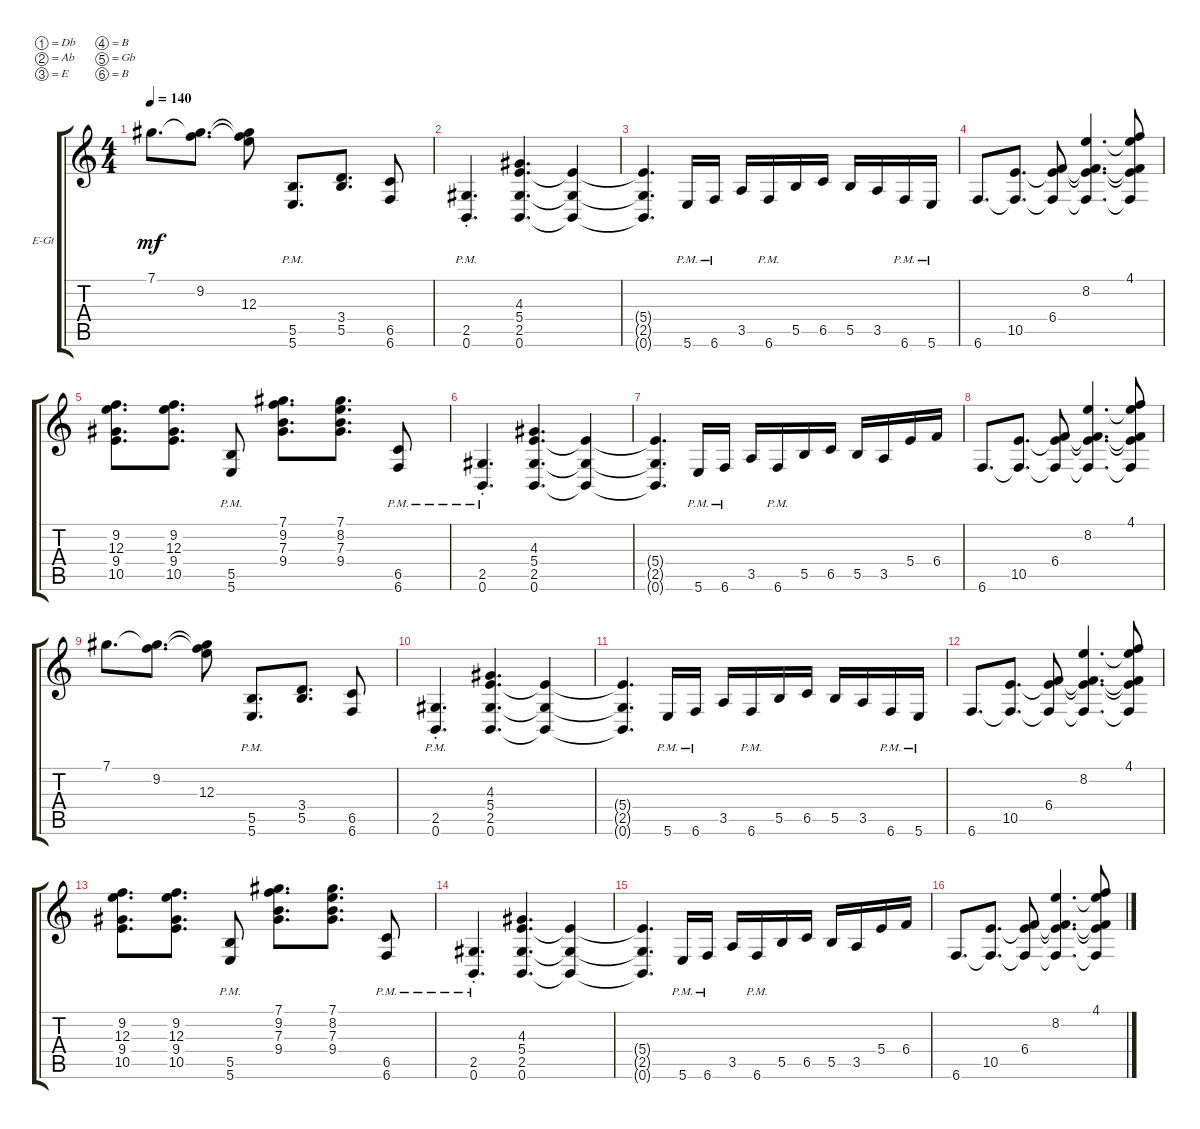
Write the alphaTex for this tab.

\defaultSystemsLayout 4
\bracketExtendMode groupsimilarinstruments
\firstSystemTrackNameOrientation horizontal
\otherSystemsTrackNameOrientation horizontal
\track ("Electric Guitar" "E-Gt") {instrument distortionguitar}
\staff {score tabs}
\tuning (Db4 Ab3 E3 B2 Gb2 B1)
\ts (4 4)
\tempo 140
\clef g2
\ks c
7.1.8{d dy mf} (9.2 7.1{t}).8{d} (12.3 9.2{t} 7.1{t}).8 (5.6{pm} 5.5{pm}).8{d} (5.5 3.4).8{d} (6.5 6.6).8 |
(2.5{pm st} 0.6{pm st}).4{d} (0.6 2.5 5.4 4.3).4{d} (0.6{t} 2.5{t} 5.4{t}).4 |
(0.6{t} 2.5{t} 5.4{t}).4{d} 5.6{pm}.16 6.6{pm}.16 3.5.16 6.6{pm}.16 5.5.16 6.5.16 5.5.16 3.5.16 6.6{pm}.16 5.6{pm}.16 |
6.6.8{d} (10.5 6.6{t}).8{d} (6.4 6.6{t} 10.5{t}).8 (8.2 6.6{t} 10.5{t} 6.4{t}).4{d} (4.1 6.6{t} 10.5{t} 6.4{t} 8.2{t}).8 |
(9.2 12.3 9.4 10.5).8{d} (9.2 12.3 9.4 10.5).8{d} (5.5{pm} 5.6{pm}).8 (7.1 9.2 7.3 9.4).8{d} (7.1 8.2 7.3 9.4).8{d} (6.6{pm} 6.5{pm}).8 |
(2.5{pm st} 0.6{pm st}).4{d} (0.6 2.5 5.4 4.3).4{d} (0.6{t} 2.5{t} 5.4{t}).4 |
(0.6{t} 2.5{t} 5.4{t}).4{d} 5.6{pm}.16 6.6{pm}.16 3.5.16 6.6{pm}.16 5.5.16 6.5.16 5.5.16 3.5.16 5.4.16 6.4.16 |
6.6.8{d} (10.5 6.6{t}).8{d} (6.4 6.6{t} 10.5{t}).8 (8.2 6.6{t} 10.5{t} 6.4{t}).4{d} (4.1 6.6{t} 10.5{t} 6.4{t} 8.2{t}).8 |
7.1.8{d} (9.2 7.1{t}).8{d} (12.3 9.2{t} 7.1{t}).8 (5.6{pm} 5.5{pm}).8{d} (5.5 3.4).8{d} (6.5 6.6).8 |
(2.5{pm st} 0.6{pm st}).4{d} (0.6 2.5 5.4 4.3).4{d} (0.6{t} 2.5{t} 5.4{t}).4 |
(0.6{t} 2.5{t} 5.4{t}).4{d} 5.6{pm}.16 6.6{pm}.16 3.5.16 6.6{pm}.16 5.5.16 6.5.16 5.5.16 3.5.16 6.6{pm}.16 5.6{pm}.16 |
6.6.8{d} (10.5 6.6{t}).8{d} (6.4 6.6{t} 10.5{t}).8 (8.2 6.6{t} 10.5{t} 6.4{t}).4{d} (4.1 6.6{t} 10.5{t} 6.4{t} 8.2{t}).8 |
(9.2 12.3 9.4 10.5).8{d} (9.2 12.3 9.4 10.5).8{d} (5.5{pm} 5.6{pm}).8 (7.1 9.2 7.3 9.4).8{d} (7.1 8.2 7.3 9.4).8{d} (6.6{pm} 6.5{pm}).8 |
(2.5{pm st} 0.6{pm st}).4{d} (0.6 2.5 5.4 4.3).4{d} (0.6{t} 2.5{t} 5.4{t}).4 |
(0.6{t} 2.5{t} 5.4{t}).4{d} 5.6{pm}.16 6.6{pm}.16 3.5.16 6.6{pm}.16 5.5.16 6.5.16 5.5.16 3.5.16 5.4.16 6.4.16 |
6.6.8{d} (10.5 6.6{t}).8{d} (6.4 6.6{t} 10.5{t}).8 (8.2 6.6{t} 10.5{t} 6.4{t}).4{d} (4.1 6.6{t} 10.5{t} 6.4{t} 8.2{t}).8
